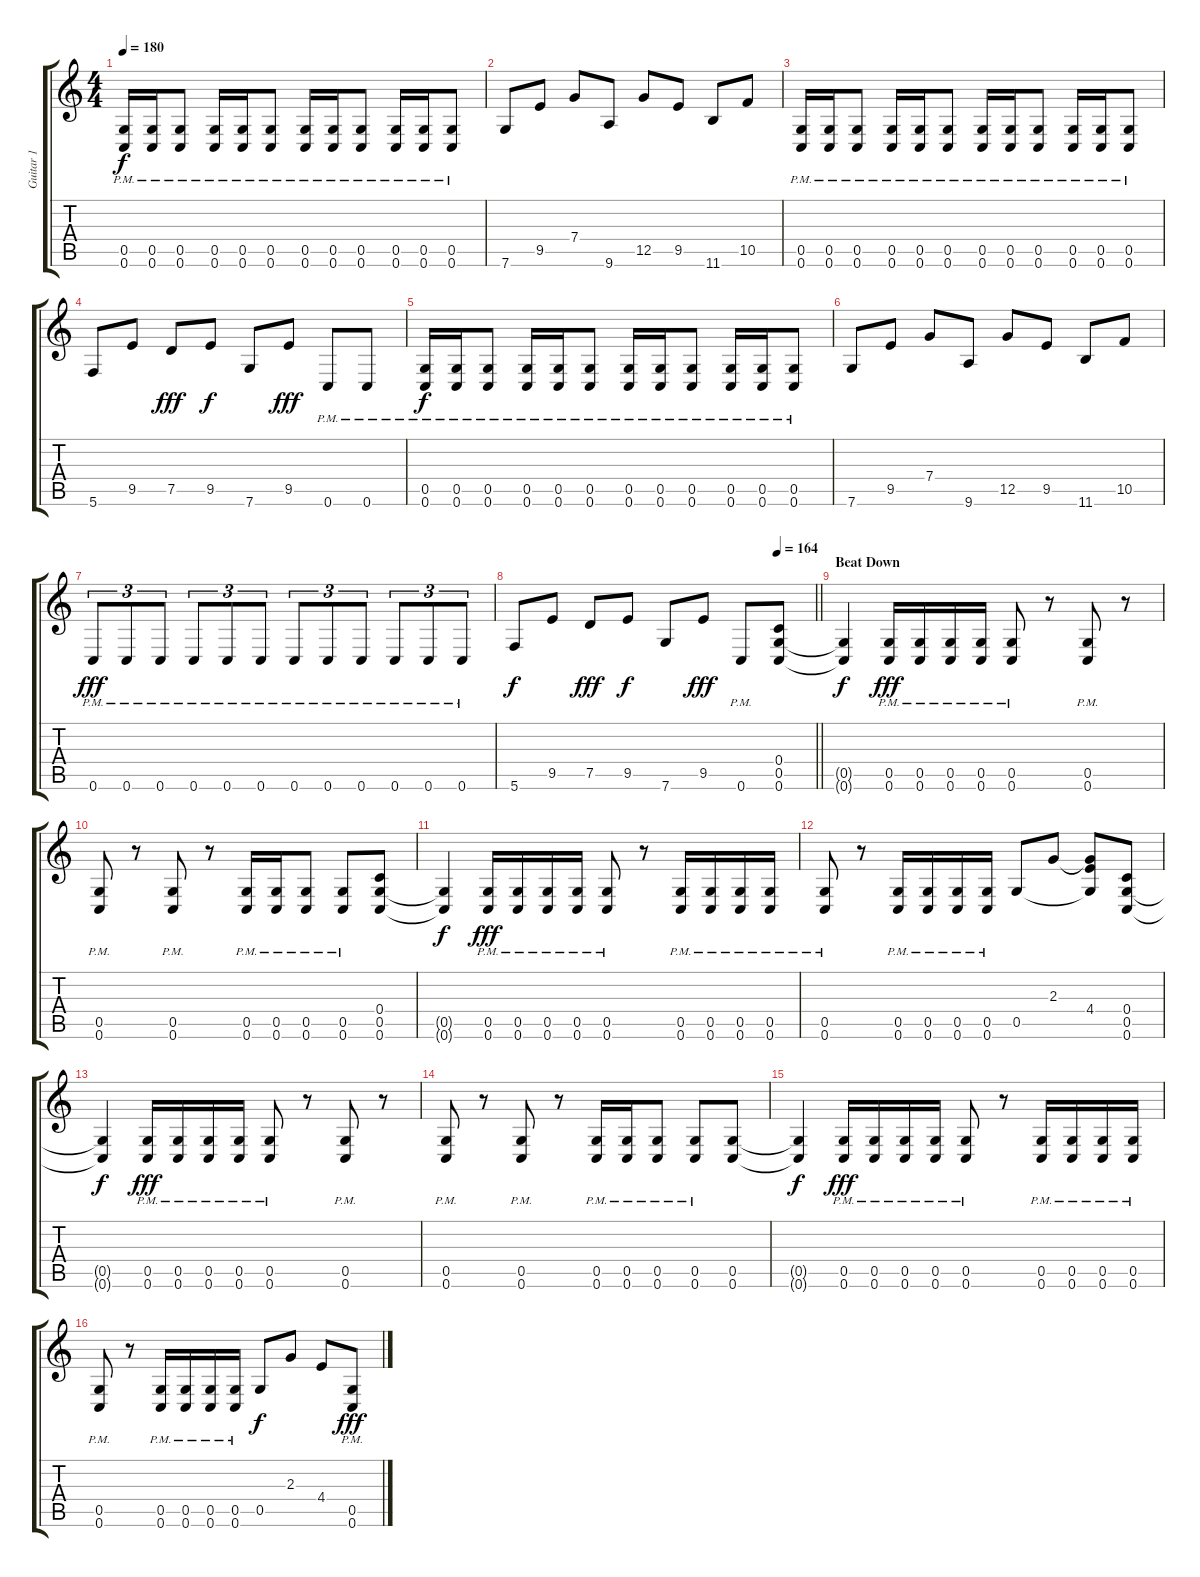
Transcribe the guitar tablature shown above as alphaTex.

\track ("Guitar 1" "Guitar 1") {instrument distortionguitar}
\staff {score tabs}
\tuning (D4 A3 F3 C3 G2 C2) {hide}
\ts (4 4)
\tempo 180
\clef g2
\ks c
(0.5{pm} 0.6{pm}).16{dy f} (0.5{pm} 0.6{pm}).16 (0.5{pm} 0.6{pm}).8 (0.5{pm} 0.6{pm}).16 (0.5{pm} 0.6{pm}).16 (0.5{pm} 0.6{pm}).8 (0.5{pm} 0.6{pm}).16 (0.5{pm} 0.6{pm}).16 (0.5{pm} 0.6{pm}).8 (0.5{pm} 0.6{pm}).16 (0.5{pm} 0.6{pm}).16 (0.5{pm} 0.6{pm}).8 |
7.6.8 9.5.8 7.4.8 9.6.8 12.5.8 9.5.8 11.6.8 10.5.8 |
(0.5{pm} 0.6{pm}).16 (0.5{pm} 0.6{pm}).16 (0.5{pm} 0.6{pm}).8 (0.5{pm} 0.6{pm}).16 (0.5{pm} 0.6{pm}).16 (0.5{pm} 0.6{pm}).8 (0.5{pm} 0.6{pm}).16 (0.5{pm} 0.6{pm}).16 (0.5{pm} 0.6{pm}).8 (0.5{pm} 0.6{pm}).16 (0.5{pm} 0.6{pm}).16 (0.5{pm} 0.6{pm}).8 |
5.6.8 9.5.8 7.5.8{dy fff} 9.5.8{dy f} 7.6.8 9.5.8{dy fff} 0.6{pm}.8 0.6{pm}.8 |
(0.5{pm} 0.6{pm}).16{dy f} (0.5{pm} 0.6{pm}).16 (0.5{pm} 0.6{pm}).8 (0.5{pm} 0.6{pm}).16 (0.5{pm} 0.6{pm}).16 (0.5{pm} 0.6{pm}).8 (0.5{pm} 0.6{pm}).16 (0.5{pm} 0.6{pm}).16 (0.5{pm} 0.6{pm}).8 (0.5{pm} 0.6{pm}).16 (0.5{pm} 0.6{pm}).16 (0.5{pm} 0.6{pm}).8 |
7.6.8 9.5.8 7.4.8 9.6.8 12.5.8 9.5.8 11.6.8 10.5.8 |
0.6{pm}.8{tu (3 2) dy fff} 0.6{pm}.8{tu (3 2)} 0.6{pm}.8{tu (3 2)} 0.6{pm}.8{tu (3 2)} 0.6{pm}.8{tu (3 2)} 0.6{pm}.8{tu (3 2)} 0.6{pm}.8{tu (3 2)} 0.6{pm}.8{tu (3 2)} 0.6{pm}.8{tu (3 2)} 0.6{pm}.8{tu (3 2)} 0.6{pm}.8{tu (3 2)} 0.6{pm}.8{tu (3 2)} |
\tempo (164 0.875)
\barLineRight lightlight
5.6.8{dy f} 9.5.8 7.5.8{dy fff} 9.5.8{dy f} 7.6.8 9.5.8{dy fff} 0.6{pm}.8 (0.4 0.5 0.6).8 |
\section ("" "Beat Down")
(0.5{t} 0.6{t}).4{dy f} (0.5{pm} 0.6{pm}).16{dy fff} (0.5{pm} 0.6{pm}).16 (0.5{pm} 0.6{pm}).16 (0.5{pm} 0.6{pm}).16 (0.5{pm} 0.6{pm}).8 r.8 (0.5 0.6{pm}).8 r.8 |
(0.5 0.6{pm}).8 r.8 (0.5 0.6{pm}).8 r.8 (0.5 0.6{pm}).16 (0.5 0.6{pm}).16 (0.5 0.6{pm}).8 (0.5 0.6{pm}).8 (0.4 0.5 0.6).8 |
(0.5{t} 0.6{t}).4{dy f} (0.5{pm} 0.6{pm}).16{dy fff} (0.5{pm} 0.6{pm}).16 (0.5{pm} 0.6{pm}).16 (0.5{pm} 0.6{pm}).16 (0.5{pm} 0.6{pm}).8 r.8 (0.5{pm} 0.6{pm}).16 (0.5{pm} 0.6{pm}).16 (0.5{pm} 0.6{pm}).16 (0.5{pm} 0.6{pm}).16 |
(0.5{pm} 0.6{pm}).8 r.8 (0.5{pm} 0.6{pm}).16 (0.5{pm} 0.6{pm}).16 (0.5{pm} 0.6{pm}).16 (0.5{pm} 0.6{pm}).16 0.5.8 2.3.8 (2.3{t} 4.4 0.5{t}).8 (0.4 0.5 0.6).8 |
(0.5{t} 0.6{t}).4{dy f} (0.5{pm} 0.6{pm}).16{dy fff} (0.5{pm} 0.6{pm}).16 (0.5{pm} 0.6{pm}).16 (0.5{pm} 0.6{pm}).16 (0.5{pm} 0.6{pm}).8 r.8 (0.5{pm} 0.6{pm}).8 r.8 |
(0.5{pm} 0.6{pm}).8 r.8 (0.5{pm} 0.6{pm}).8 r.8 (0.5{pm} 0.6{pm}).16 (0.5{pm} 0.6{pm}).16 (0.5{pm} 0.6{pm}).8 (0.5{pm} 0.6{pm}).8 (0.5 0.6).8 |
(0.5{t} 0.6{t}).4{dy f} (0.5{pm} 0.6{pm}).16{dy fff} (0.5{pm} 0.6{pm}).16 (0.5{pm} 0.6{pm}).16 (0.5{pm} 0.6{pm}).16 (0.5{pm} 0.6{pm}).8 r.8 (0.5{pm} 0.6{pm}).16 (0.5{pm} 0.6{pm}).16 (0.5{pm} 0.6{pm}).16 (0.5{pm} 0.6{pm}).16 |
(0.5{pm} 0.6{pm}).8 r.8 (0.5{pm} 0.6{pm}).16 (0.5{pm} 0.6{pm}).16 (0.5{pm} 0.6{pm}).16 (0.5{pm} 0.6{pm}).16 0.5.8{dy f} 2.3.8 4.4.8 (0.5{pm} 0.6{pm}).8{dy fff}
